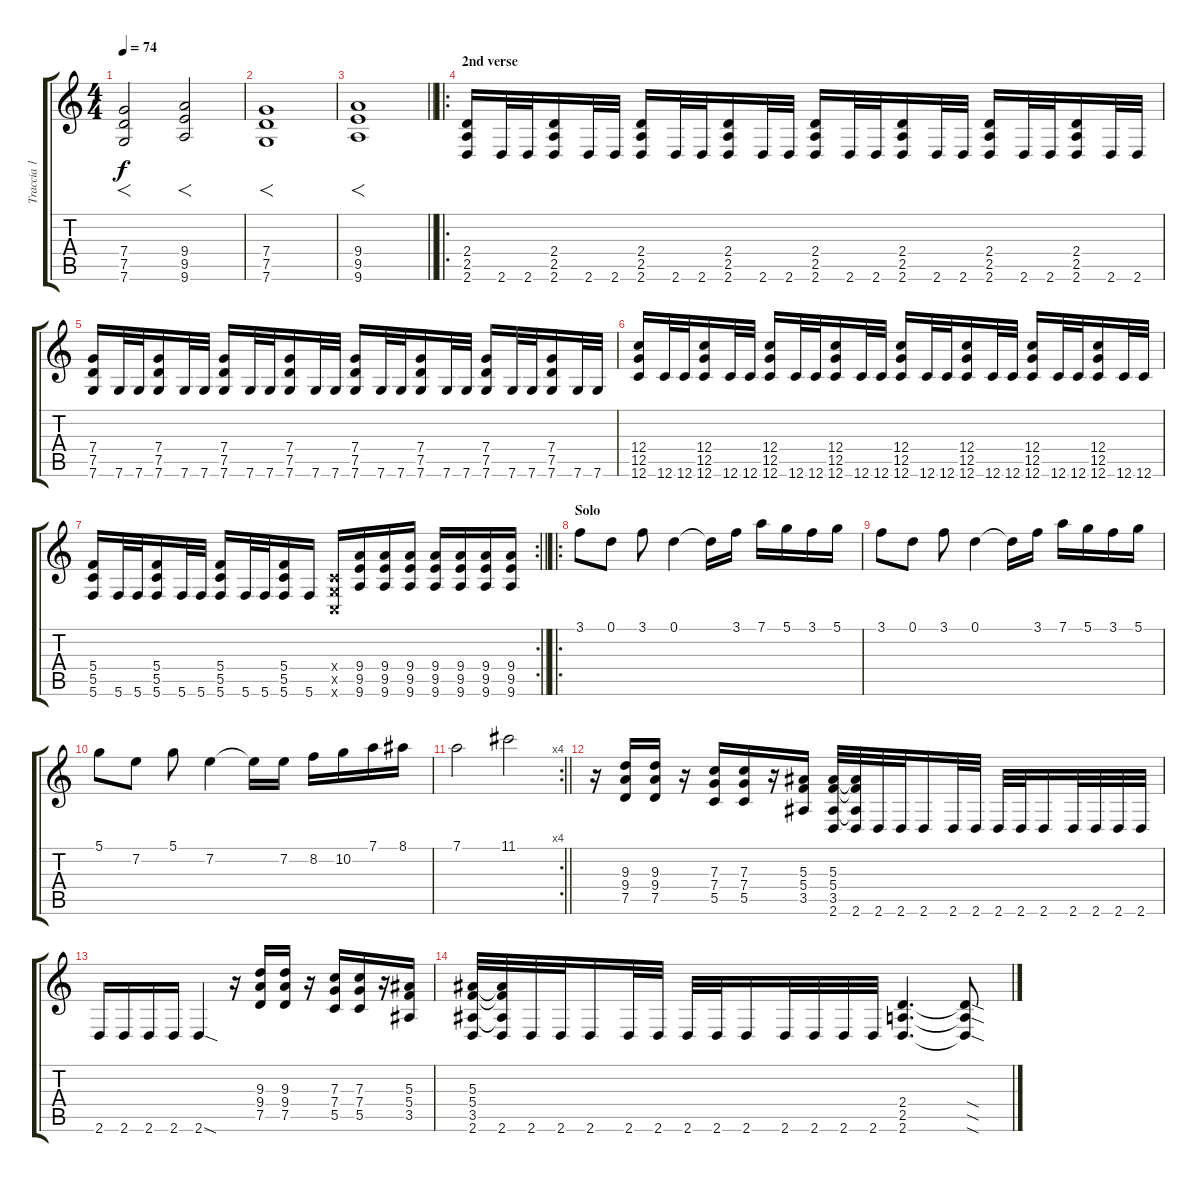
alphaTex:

\track ("Traccia 1" "Traccia 1") {instrument distortionguitar}
\staff {score tabs}
\tuning (D4 A3 F3 C3 G2 C2) {hide}
\ts (4 4)
\tempo 74
\clef g2
\ks c
(7.4 7.5 7.6).2{f dy f} (9.4 9.5 9.6).2{f} |
(7.4 7.5 7.6).1{f} |
\barLineRight lightlight
(9.4 9.5 9.6).1{f} |
\ro
\section ("" "2nd verse")
(2.4 2.5 2.6).16 2.6.32 2.6.32 (2.4 2.5 2.6).16 2.6.32 2.6.32 (2.4 2.5 2.6).16 2.6.32 2.6.32 (2.4 2.5 2.6).16 2.6.32 2.6.32 (2.4 2.5 2.6).16 2.6.32 2.6.32 (2.4 2.5 2.6).16 2.6.32 2.6.32 (2.4 2.5 2.6).16 2.6.32 2.6.32 (2.4 2.5 2.6).16 2.6.32 2.6.32 |
(7.4 7.5 7.6).16 7.6.32 7.6.32 (7.4 7.5 7.6).16 7.6.32 7.6.32 (7.4 7.5 7.6).16 7.6.32 7.6.32 (7.4 7.5 7.6).16 7.6.32 7.6.32 (7.4 7.5 7.6).16 7.6.32 7.6.32 (7.4 7.5 7.6).16 7.6.32 7.6.32 (7.4 7.5 7.6).16 7.6.32 7.6.32 (7.4 7.5 7.6).16 7.6.32 7.6.32 |
(12.4 12.5 12.6).16 12.6.32 12.6.32 (12.4 12.5 12.6).16 12.6.32 12.6.32 (12.4 12.5 12.6).16 12.6.32 12.6.32 (12.4 12.5 12.6).16 12.6.32 12.6.32 (12.4 12.5 12.6).16 12.6.32 12.6.32 (12.4 12.5 12.6).16 12.6.32 12.6.32 (12.4 12.5 12.6).16 12.6.32 12.6.32 (12.4 12.5 12.6).16 12.6.32 12.6.32 |
\rc 2
\barLineRight lightlight
(5.4 5.5 5.6).16 5.6.32 5.6.32 (5.4 5.5 5.6).16 5.6.32 5.6.32 (5.4 5.5 5.6).16 5.6.32 5.6.32 (5.4 5.5 5.6).16 5.6.16 (0.4{x} 0.5{x} 0.6{x}).16 (9.4 9.5 9.6).16 (9.4 9.5 9.6).16 (9.4 9.5 9.6).16 (9.4 9.5 9.6).16 (9.4 9.5 9.6).16 (9.4 9.5 9.6).16 (9.4 9.5 9.6).16 |
\ro
\section ("" "Solo")
3.1.8 0.1.8 3.1.8 0.1.4 0.1{t}.16 3.1.16 7.1.16 5.1.16 3.1.16 5.1.16 |
3.1.8 0.1.8 3.1.8 0.1.4 0.1{t}.16 3.1.16 7.1.16 5.1.16 3.1.16 5.1.16 |
5.1.8 7.2.8 5.1.8 7.2.4 7.2{t}.16 7.2.16 8.2.16 10.2.16 7.1.16 8.1.16 |
\rc 4
\barLineRight lightlight
7.1.2 11.1.2 |
r.16 (9.3 9.4 7.5).16 (9.3 9.4 7.5).16 r.16 (7.3 7.4 5.5).16 (7.3 7.4 5.5).16 r.16 (5.3 5.4 3.5).16 (5.3 5.4 3.5 2.6).32 (5.3{t} 5.4{t} 3.5{t} 2.6).32 2.6.32 2.6.32 2.6.16 2.6.32 2.6.32 2.6.32 2.6.32 2.6.16 2.6.32 2.6.32 2.6.32 2.6.32 |
2.6.16 2.6.16 2.6.16 2.6.16 2.6{sod}.4 r.16 (9.3 9.4 7.5).16 (9.3 9.4 7.5).16 r.16 (7.3 7.4 5.5).16 (7.3 7.4 5.5).16 r.16 (5.3 5.4 3.5).16 |
(5.3 5.4 3.5 2.6).32 (5.3{t} 5.4{t} 3.5{t} 2.6).32 2.6.32 2.6.32 2.6.16 2.6.32 2.6.32 2.6.32 2.6.32 2.6.16 2.6.32 2.6.32 2.6.32 2.6.32 (2.4 2.5 2.6).4{d} (2.4{sod t} 2.5{sod t} 2.6{sod t}).8
